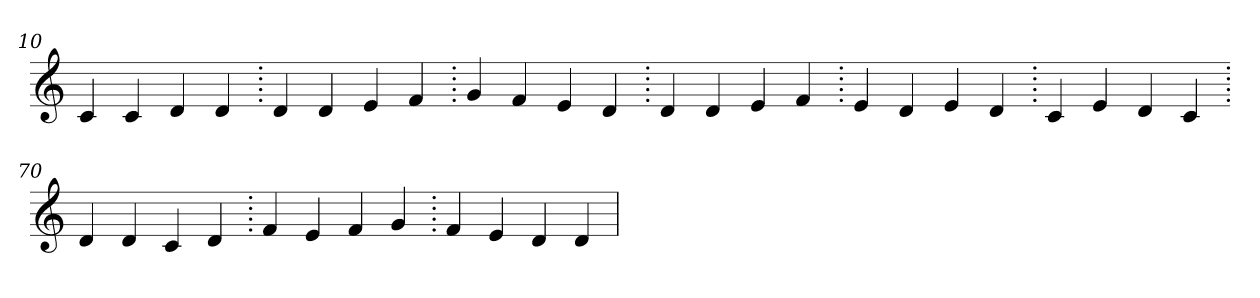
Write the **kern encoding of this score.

**kern
*part1
*staff1
*clefG2
=10.
4c
4c
4d
4d
=20.
4d
4d
4e
4f
=30.
4g
4f
4e
4d
=40.
4d
4d
4e
4f
=50.
4e
4d
4e
4d
=60.
4c
4e
4d
4c
=70.
4d
4d
4c
4d
=80.
4f
4e
4f
4g
=90.
4f
4e
4d
4d
=
*-
